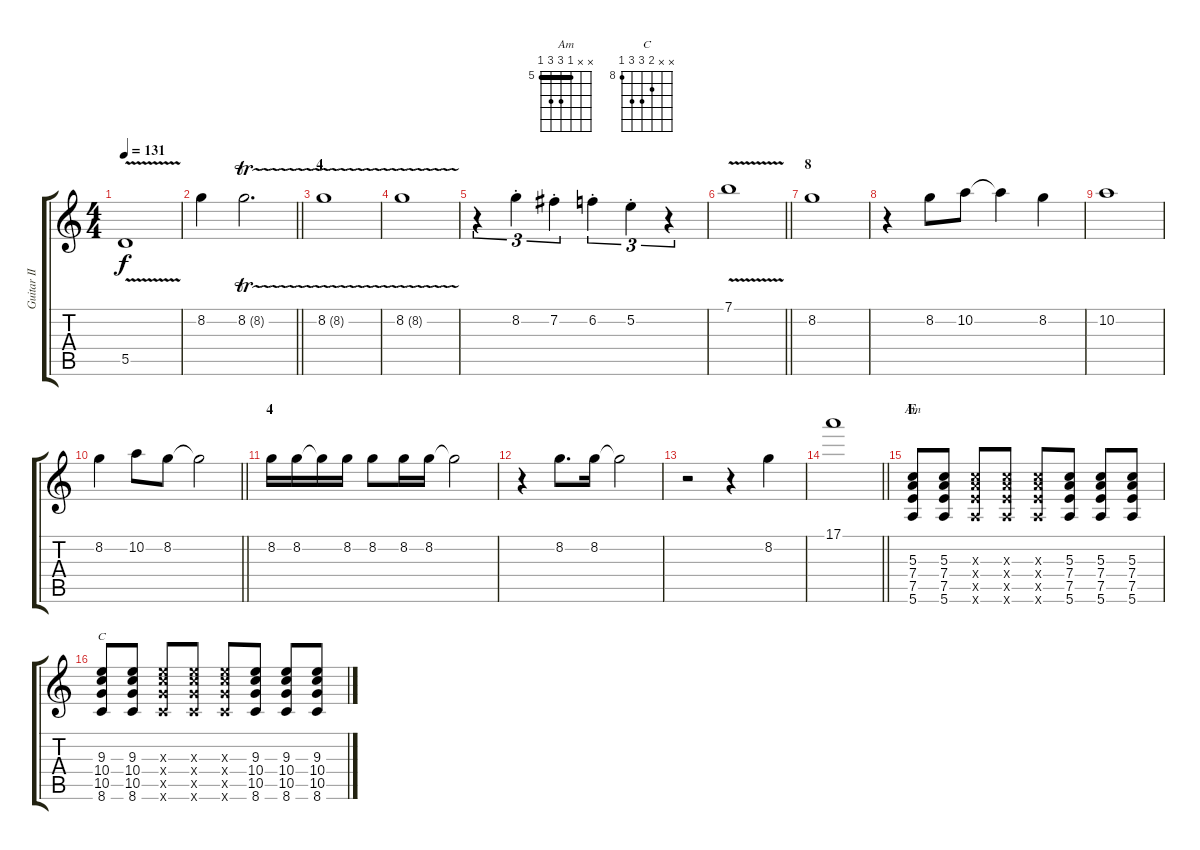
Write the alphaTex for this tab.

\track ("Guitar II" "Guitar II") {instrument overdrivenguitar}
\staff {score tabs}
\tuning (E4 B3 G3 D3 A2 E2) {hide}
\chord ("Am" x x 5 7 7 5) {firstfret 5 barre 5}
\chord ("C" x x 9 10 10 8) {firstfret 8}
\ts (4 4)
\tempo 131
\clef g2
\ks c
5.5{v}.1{dy f} |
\barLineRight lightlight
8.2.4 8.2{tr (8 32)}.2{d} |
\section ("" "4")
8.2{tr (8 32)}.1 |
8.2{tr (8 32)}.1 |
r.4{tu (3 2)} 8.2{st}.4{tu (3 2)} 7.2{st}.4{tu (3 2)} 6.2{st}.4{tu (3 2)} 5.2{st}.4{tu (3 2)} r.4{tu (3 2)} |
\barLineRight lightlight
7.1{v}.1 |
\section ("" "8")
8.2.1 |
r.4 8.2.8 10.2.8 10.2{t}.4 8.2.4 |
10.2.1 |
\barLineRight lightlight
8.2.4 10.2.8 8.2.8 8.2{t}.2 |
\section ("" "4")
8.2.16 8.2.16 8.2{t}.16 8.2.16 8.2.8 8.2.16 8.2.16 8.2{t}.2 |
r.4 8.2.8{d} 8.2.16 8.2{t}.2 |
r.2 r.4 8.2.4 |
\barLineRight lightlight
17.1.1 |
\section ("" "E")
(5.3 7.4 7.5 5.6).8{ch "Am"} (5.3 7.4 7.5 5.6).8 (5.3{x} 7.4{x} 7.5{x} 5.6{x}).8 (5.3{x} 7.4{x} 7.5{x} 5.6{x}).8 (5.3{x} 7.4{x} 7.5{x} 5.6{x}).8 (5.3 7.4 7.5 5.6).8 (5.3 7.4 7.5 5.6).8 (5.3 7.4 7.5 5.6).8 |
(9.3 10.4 10.5 8.6).8{ch "C"} (9.3 10.4 10.5 8.6).8 (9.3{x} 10.4{x} 10.5{x} 8.6{x}).8 (9.3{x} 10.4{x} 10.5{x} 8.6{x}).8 (9.3{x} 10.4{x} 10.5{x} 8.6{x}).8 (9.3 10.4 10.5 8.6).8 (9.3 10.4 10.5 8.6).8 (9.3 10.4 10.5 8.6).8
